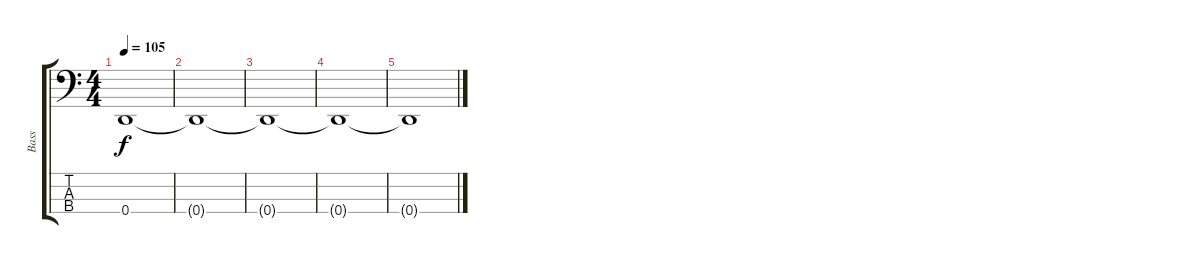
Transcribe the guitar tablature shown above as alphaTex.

\track ("Bass" "Bass") {instrument electricbasspick}
\staff {score tabs}
\tuning (G2 D2 A1 D1) {hide}
\ts (4 4)
\tempo 105
\clef f4
\ks c
0.4{t}.1{dy f} |
0.4{t}.1 |
0.4{t}.1 |
0.4{t}.1 |
0.4{t}.1
